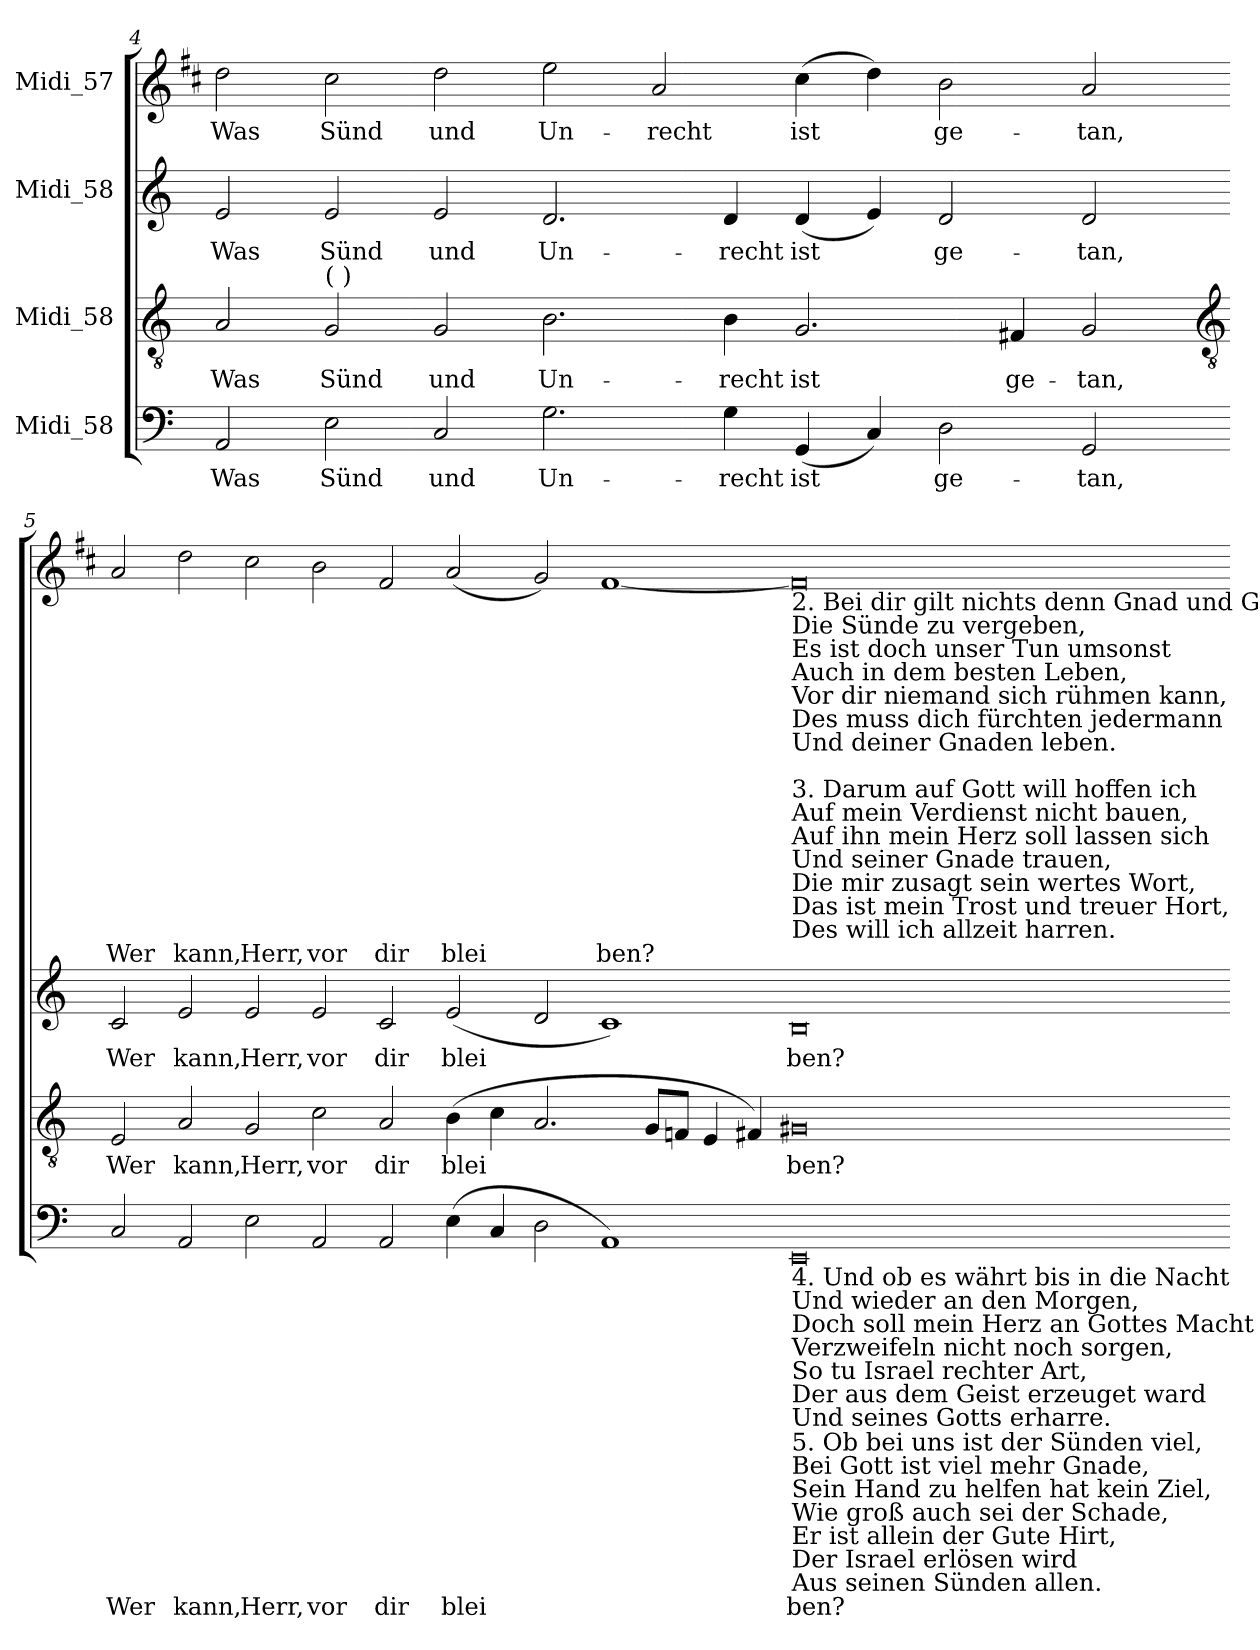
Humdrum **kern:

**kern	**text	**kern	**text	**kern	**text	**kern	**text
*part4	*part4	*part3	*part3	*part2	*part2	*part1	*part1
*staff4	*staff4	*staff3	*staff3	*staff2	*staff2	*staff1	*staff1
*I"Midi_58	*	*I"Midi_58	*	*I"Midi_58	*	*I"Midi_57	*
*clefF4	*	*clefGv2	*	*clefG2	*	*clefG2	*
*	*	*	*	*	*	*ITrd1c2	*
*k[]	*	*k[]	*	*k[]	*	*k[]	*
*C:	*	*C:	*	*C:	*	*C:	*
=4	=4	=4	=4	=4	=4	=4	=4
!	!LO:LY:b	!	!LO:LY:b	!	!LO:LY:b	!	!LO:LY:b
2AA	Was	2A	Was	2e	Was	2cc	Was
!	!	!LO:TX:a:t=(  )	!	!	!	!	!
!	!LO:LY:b	!	!LO:LY:b	!	!LO:LY:b	!	!LO:LY:b
2E	Sünd	2G	Sünd	2e	Sünd	2b	Sünd
!	!LO:LY:b	!	!LO:LY:b	!	!LO:LY:b	!	!LO:LY:b
2C	und	2G	und	2e	und	2cc	und
!	!LO:LY:b	!	!LO:LY:b	!	!LO:LY:b	!	!LO:LY:b
2.G	Un-	2.B	Un-	2.d	Un-	2dd	Un-
!	!	!	!	!	!	!	!LO:LY:b
.	.	.	.	.	.	2g	-recht
!	!LO:LY:b	!	!LO:LY:b	!	!LO:LY:b	!	!
4G	-recht	4B	-recht	4d	-recht	.	.
!	!LO:LY:b	!	!LO:LY:b	!	!LO:LY:b	!	!LO:LY:b
(<4GG	ist	2.G	ist	(<4d	ist	(>4b	ist
4C)	.	.	.	4e)	.	4cc)	.
!	!LO:LY:b	!	!	!	!LO:LY:b	!	!LO:LY:b
2D	ge-	.	.	2d	ge-	2a	ge-
!	!	!	!LO:LY:b	!	!	!	!
.	.	4F#X	ge-	.	.	.	.
!	!LO:LY:b	!	!LO:LY:b	!	!LO:LY:b	!	!LO:LY:b
2GG	-tan,	2G	-tan,	2d	-tan,	2g	-tan,
!!LO:LB:g=z
=5-	=5-	=5-	=5-	=5-	=5-	=5-	=5-
*	*	*clefGv2	*	*	*	*	*
!	!LO:LY:b	!	!LO:LY:b	!	!LO:LY:b	!	!LO:LY:b
2C	Wer	2E	Wer	2c	Wer	2g	Wer
!	!LO:LY:b	!	!LO:LY:b	!	!LO:LY:b	!	!LO:LY:b
2AA	kann,	2A	kann,	2e	kann,	2cc	kann,
!	!LO:LY:b	!	!LO:LY:b	!	!LO:LY:b	!	!LO:LY:b
2E	Herr,	2G	Herr,	2e	Herr,	2b	Herr,
!	!LO:LY:b	!	!LO:LY:b	!	!LO:LY:b	!	!LO:LY:b
2AA	vor	2c	vor	2e	vor	2a	vor
!	!LO:LY:b	!	!LO:LY:b	!	!LO:LY:b	!	!LO:LY:b
2AA	dir	2A	dir	2c	dir	2e	dir
!	!LO:LY:b	!	!LO:LY:b	!	!LO:LY:b	!	!LO:LY:b
(<4E	blei	(<4B	blei	(<2e	blei	(<2g	blei
4C	.	4c	.	.	.	.	.
2D	.	2.A	.	2d	.	2f)	.
!	!	!	!	!	!	!	!LO:LY:b
1AA)	.	.	.	1c)	.	[1e	ben?
.	.	8GL	.	.	.	.	.
.	.	8FJ	.	.	.	.	.
.	.	4E	.	.	.	.	.
.	.	4F#X)	.	.	.	.	.
!	!	!	!	!	!	!LO:TX:b:t=2. Bei dir gilt nichts denn Gnad und Gunst,\nDie Sünde zu vergeben,\nEs ist doch unser Tun umsonst\nAuch in dem besten Leben,\nVor dir niemand sich rühmen kann,\nDes muss dich fürchten jedermann\nUnd deiner Gnaden leben.\n\n3. Darum auf Gott will hoffen ich\nAuf mein Verdienst nicht bauen,\nAuf ihn mein Herz soll lassen sich\nUnd seiner Gnade trauen,\nDie mir zusagt sein wertes Wort,\nDas ist mein Trost und treuer Hort,\nDes will ich allzeit harren.	!
!LO:TX:b:t=4. Und ob es währt bis in die Nacht\nUnd wieder an den Morgen,\nDoch soll mein Herz an Gottes Macht\nVerzweifeln nicht noch sorgen,\nSo tu Israel rechter Art,\nDer aus dem Geist erzeuget ward\nUnd seines Gotts erharre.	!	!	!	!	!	!	!
!LO:TX:b:t=5. Ob bei uns ist der Sünden viel,\nBei Gott ist viel mehr Gnade,\nSein Hand zu helfen hat kein Ziel,\nWie groß auch sei der Schade,\nEr ist allein der Gute Hirt,\nDer Israel erlösen wird\nAus seinen Sünden allen.	!	!	!	!	!	!	!
!	!LO:LY:b	!	!LO:LY:b	!	!LO:LY:b	!	!
0EE	ben?	0G#X	ben?	0B	ben?	0e]	.
=-	=-	=-	=-	=-	=-	=-	=-
*-	*-	*-	*-	*-	*-	*-	*-
